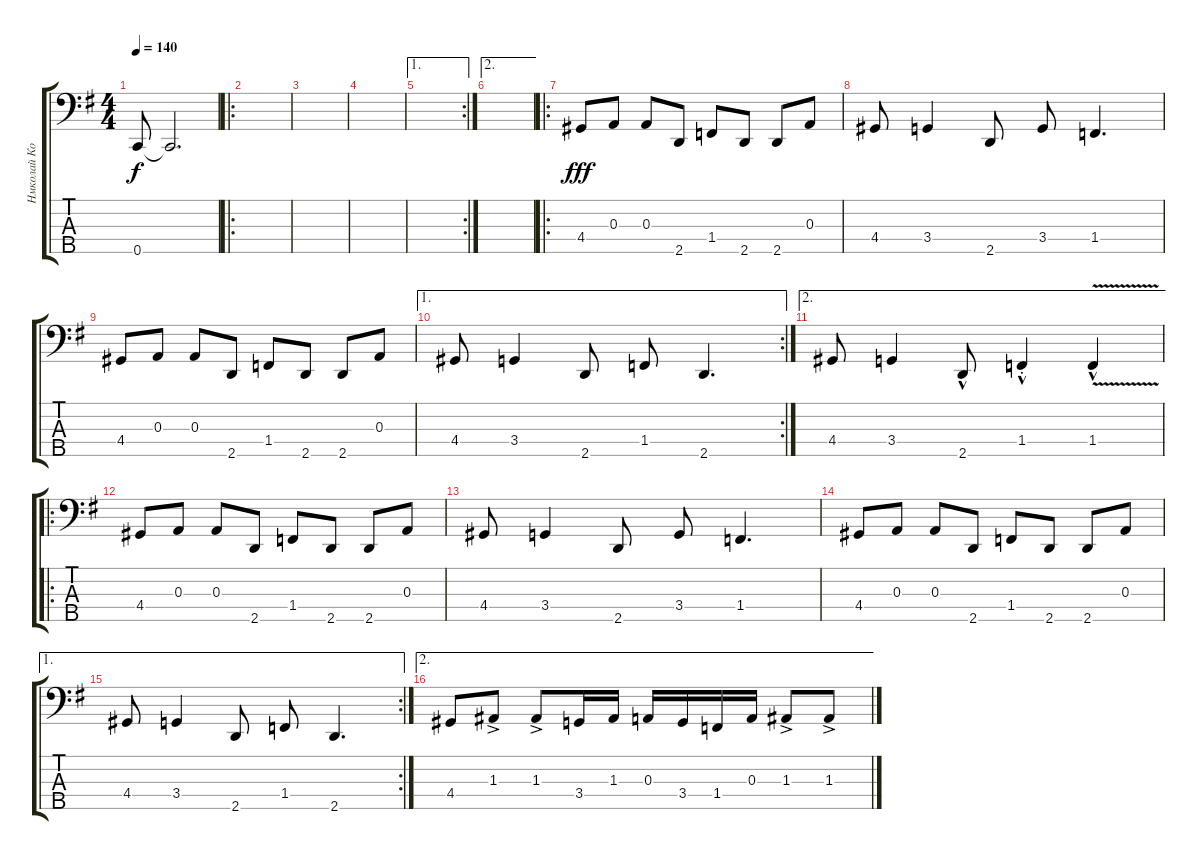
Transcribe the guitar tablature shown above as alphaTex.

\track ("Нмколай Коршунов" "Нмколай Ко") {instrument electricbasspick}
\staff {score tabs}
\tuning (G2 D2 A1 E1 C1) {hide}
\ts (4 4)
\tempo 140
\clef f4
\ks g
0.5{t}.8{dy f} 0.5{t}.2{d} |
\ro
|
|
|
\ae 1
\rc 2
|
\ae 2
|
\ro
4.4.8{dy fff} 0.3.8 0.3.8 2.5.8 1.4.8 2.5.8 2.5.8 0.3.8 |
4.4.8 3.4.4 2.5.8 3.4.8 1.4.4{d} |
4.4.8 0.3.8 0.3.8 2.5.8 1.4.8 2.5.8 2.5.8 0.3.8 |
\ae 1
\rc 2
4.4.8 3.4.4 2.5.8 1.4.8 2.5.4{d} |
\ae 2
4.4.8 3.4.4 2.5{hac}.8{instrument slapbass2} 1.4{hac st}.4 1.4{v hac}.4 |
\ro
4.4.8{instrument electricbassfinger} 0.3.8 0.3.8 2.5.8 1.4.8 2.5.8 2.5.8 0.3.8 |
4.4.8 3.4.4 2.5.8 3.4.8 1.4.4{d} |
4.4.8 0.3.8 0.3.8 2.5.8 1.4.8 2.5.8 2.5.8 0.3.8 |
\ae 1
\rc 2
4.4.8 3.4.4 2.5.8 1.4.8 2.5.4{d} |
\ae 2
4.4.8{instrument slapbass2} 1.3{ac}.8 1.3{ac}.8 3.4.16 1.3.16 0.3.16 3.4.16 1.4.16 0.3.16 1.3{ac}.8 1.3{ac}.8{instrument electricbassfinger}
